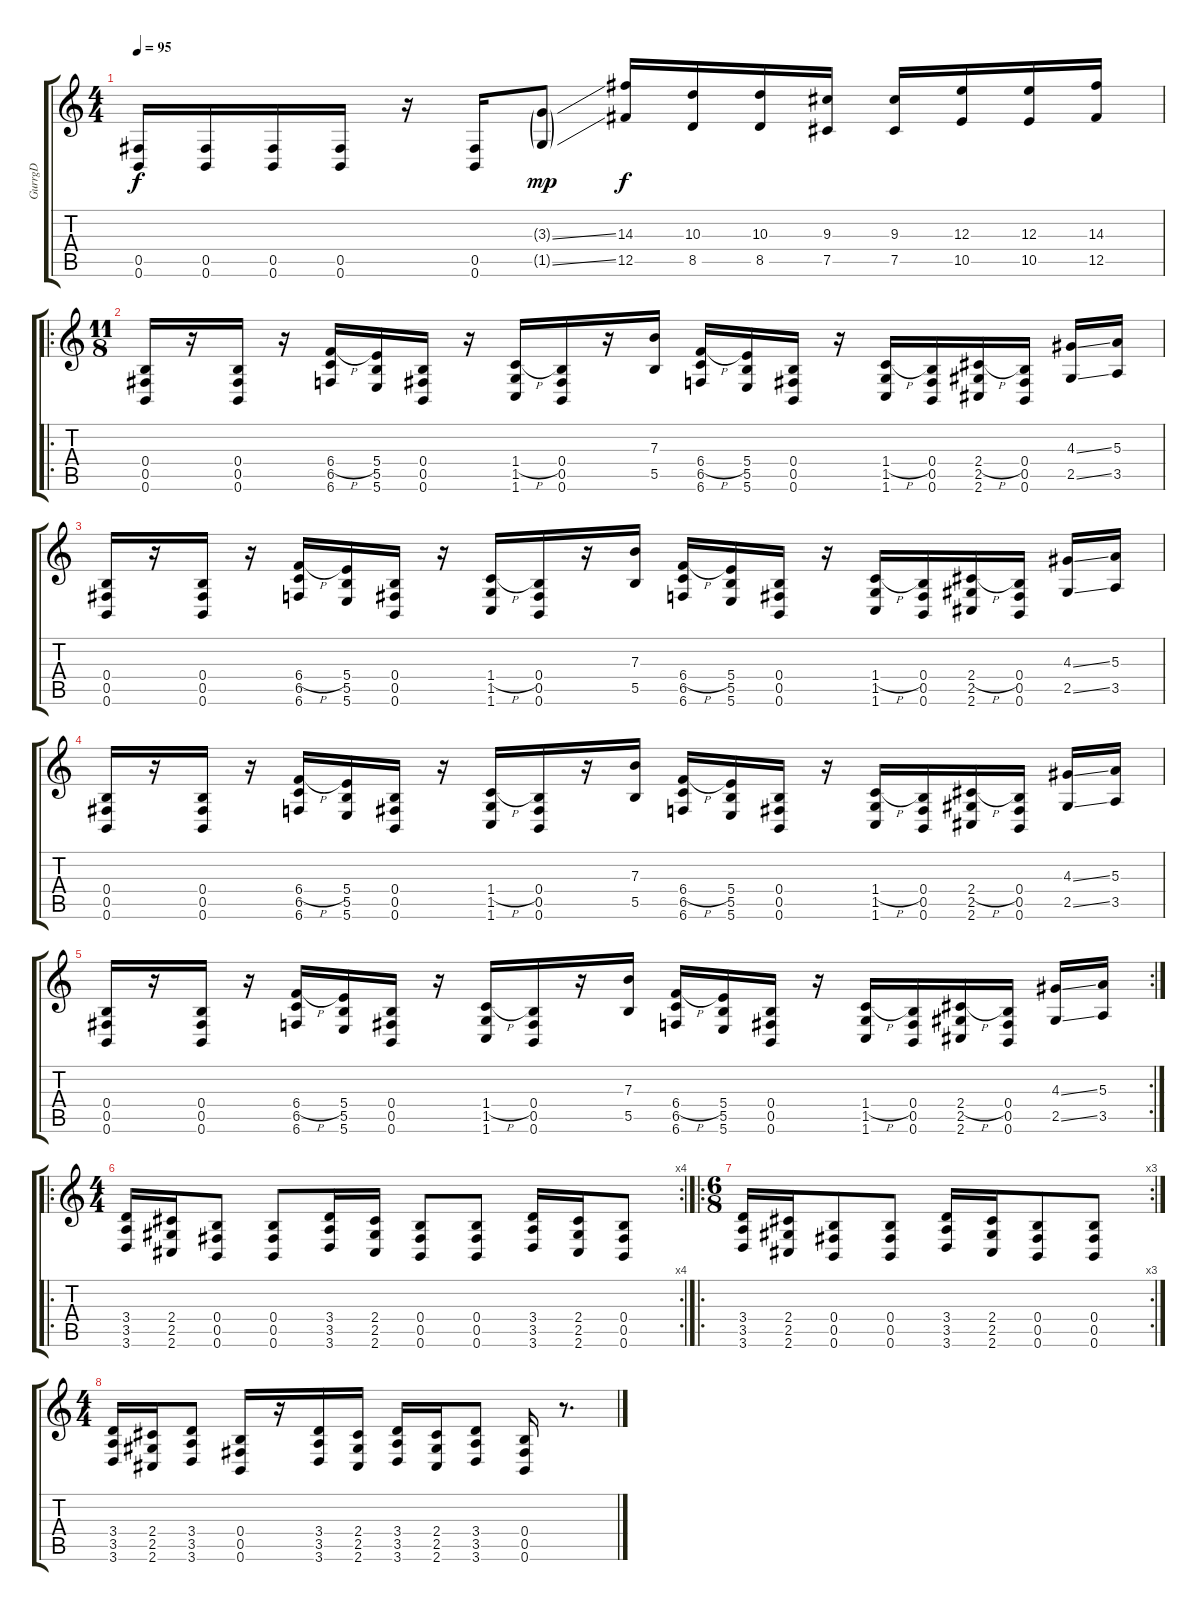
\track ("GurrgD" "GurrgD") {instrument overdrivenguitar}
\staff {score tabs}
\tuning (Db4 Ab3 E3 B2 Gb2 B1) {hide}
\ts (4 4)
\tempo 95
\clef g2
\ks c
(0.5 0.6).16{dy f} (0.5 0.6).16 (0.5 0.6).16 (0.5 0.6).16 r.16 (0.5 0.6).16 (3.3{ss g} 1.5{ss g}).8{dy mp} (14.3 12.5).16{dy f} (10.3 8.5).16 (10.3 8.5).16 (9.3 7.5).16 (9.3 7.5).16 (12.3 10.5).16 (12.3 10.5).16 (14.3 12.5).16 |
\ro
\ts (11 8)
(0.4 0.5 0.6).16 r.16 (0.4 0.5 0.6).16 r.16 (6.4{h} 6.5 6.6).16 (5.4 5.5 5.6).16 (0.4 0.5 0.6).16 r.16 (1.4{h} 1.5 1.6).16 (0.4 0.5 0.6).16 r.16 (7.3 5.5).16 (6.4{h} 6.5 6.6).16 (5.4 5.5 5.6).16 (0.4 0.5 0.6).16 r.16 (1.4{h} 1.5 1.6).16 (0.4 0.5 0.6).16 (2.4{h} 2.5 2.6).16 (0.4 0.5 0.6).16 (4.3{ss} 2.5{ss}).16 (5.3 3.5).16 |
(0.4 0.5 0.6).16 r.16 (0.4 0.5 0.6).16 r.16 (6.4{h} 6.5 6.6).16 (5.4 5.5 5.6).16 (0.4 0.5 0.6).16 r.16 (1.4{h} 1.5 1.6).16 (0.4 0.5 0.6).16 r.16 (7.3 5.5).16 (6.4{h} 6.5 6.6).16 (5.4 5.5 5.6).16 (0.4 0.5 0.6).16 r.16 (1.4{h} 1.5 1.6).16 (0.4 0.5 0.6).16 (2.4{h} 2.5 2.6).16 (0.4 0.5 0.6).16 (4.3{ss} 2.5{ss}).16 (5.3 3.5).16 |
(0.4 0.5 0.6).16 r.16 (0.4 0.5 0.6).16 r.16 (6.4{h} 6.5 6.6).16 (5.4 5.5 5.6).16 (0.4 0.5 0.6).16 r.16 (1.4{h} 1.5 1.6).16 (0.4 0.5 0.6).16 r.16 (7.3 5.5).16 (6.4{h} 6.5 6.6).16 (5.4 5.5 5.6).16 (0.4 0.5 0.6).16 r.16 (1.4{h} 1.5 1.6).16 (0.4 0.5 0.6).16 (2.4{h} 2.5 2.6).16 (0.4 0.5 0.6).16 (4.3{ss} 2.5{ss}).16 (5.3 3.5).16 |
\rc 2
(0.4 0.5 0.6).16 r.16 (0.4 0.5 0.6).16 r.16 (6.4{h} 6.5 6.6).16 (5.4 5.5 5.6).16 (0.4 0.5 0.6).16 r.16 (1.4{h} 1.5 1.6).16 (0.4 0.5 0.6).16 r.16 (7.3 5.5).16 (6.4{h} 6.5 6.6).16 (5.4 5.5 5.6).16 (0.4 0.5 0.6).16 r.16 (1.4{h} 1.5 1.6).16 (0.4 0.5 0.6).16 (2.4{h} 2.5 2.6).16 (0.4 0.5 0.6).16 (4.3{ss} 2.5{ss}).16 (5.3 3.5).16 |
\ro
\rc 4
\ts (4 4)
(3.4 3.5 3.6).16 (2.4 2.5 2.6).16 (0.4 0.5 0.6).8 (0.4 0.5 0.6).8 (3.4 3.5 3.6).16 (2.4 2.5 2.6).16 (0.4 0.5 0.6).8 (0.4 0.5 0.6).8 (3.4 3.5 3.6).16 (2.4 2.5 2.6).16 (0.4 0.5 0.6).8 |
\ro
\rc 3
\ts (6 8)
(3.4 3.5 3.6).16 (2.4 2.5 2.6).16 (0.4 0.5 0.6).8 (0.4 0.5 0.6).8 (3.4 3.5 3.6).16 (2.4 2.5 2.6).16 (0.4 0.5 0.6).8 (0.4 0.5 0.6).8 |
\ts (4 4)
(3.4 3.5 3.6).16 (2.4 2.5 2.6).16 (3.4 3.5 3.6).8 (0.4 0.5 0.6).16 r.16 (3.4 3.5 3.6).16 (2.4 2.5 2.6).16 (3.4 3.5 3.6).16 (2.4 2.5 2.6).16 (3.4 3.5 3.6).8 (0.4 0.5 0.6).16 r.8{d}
